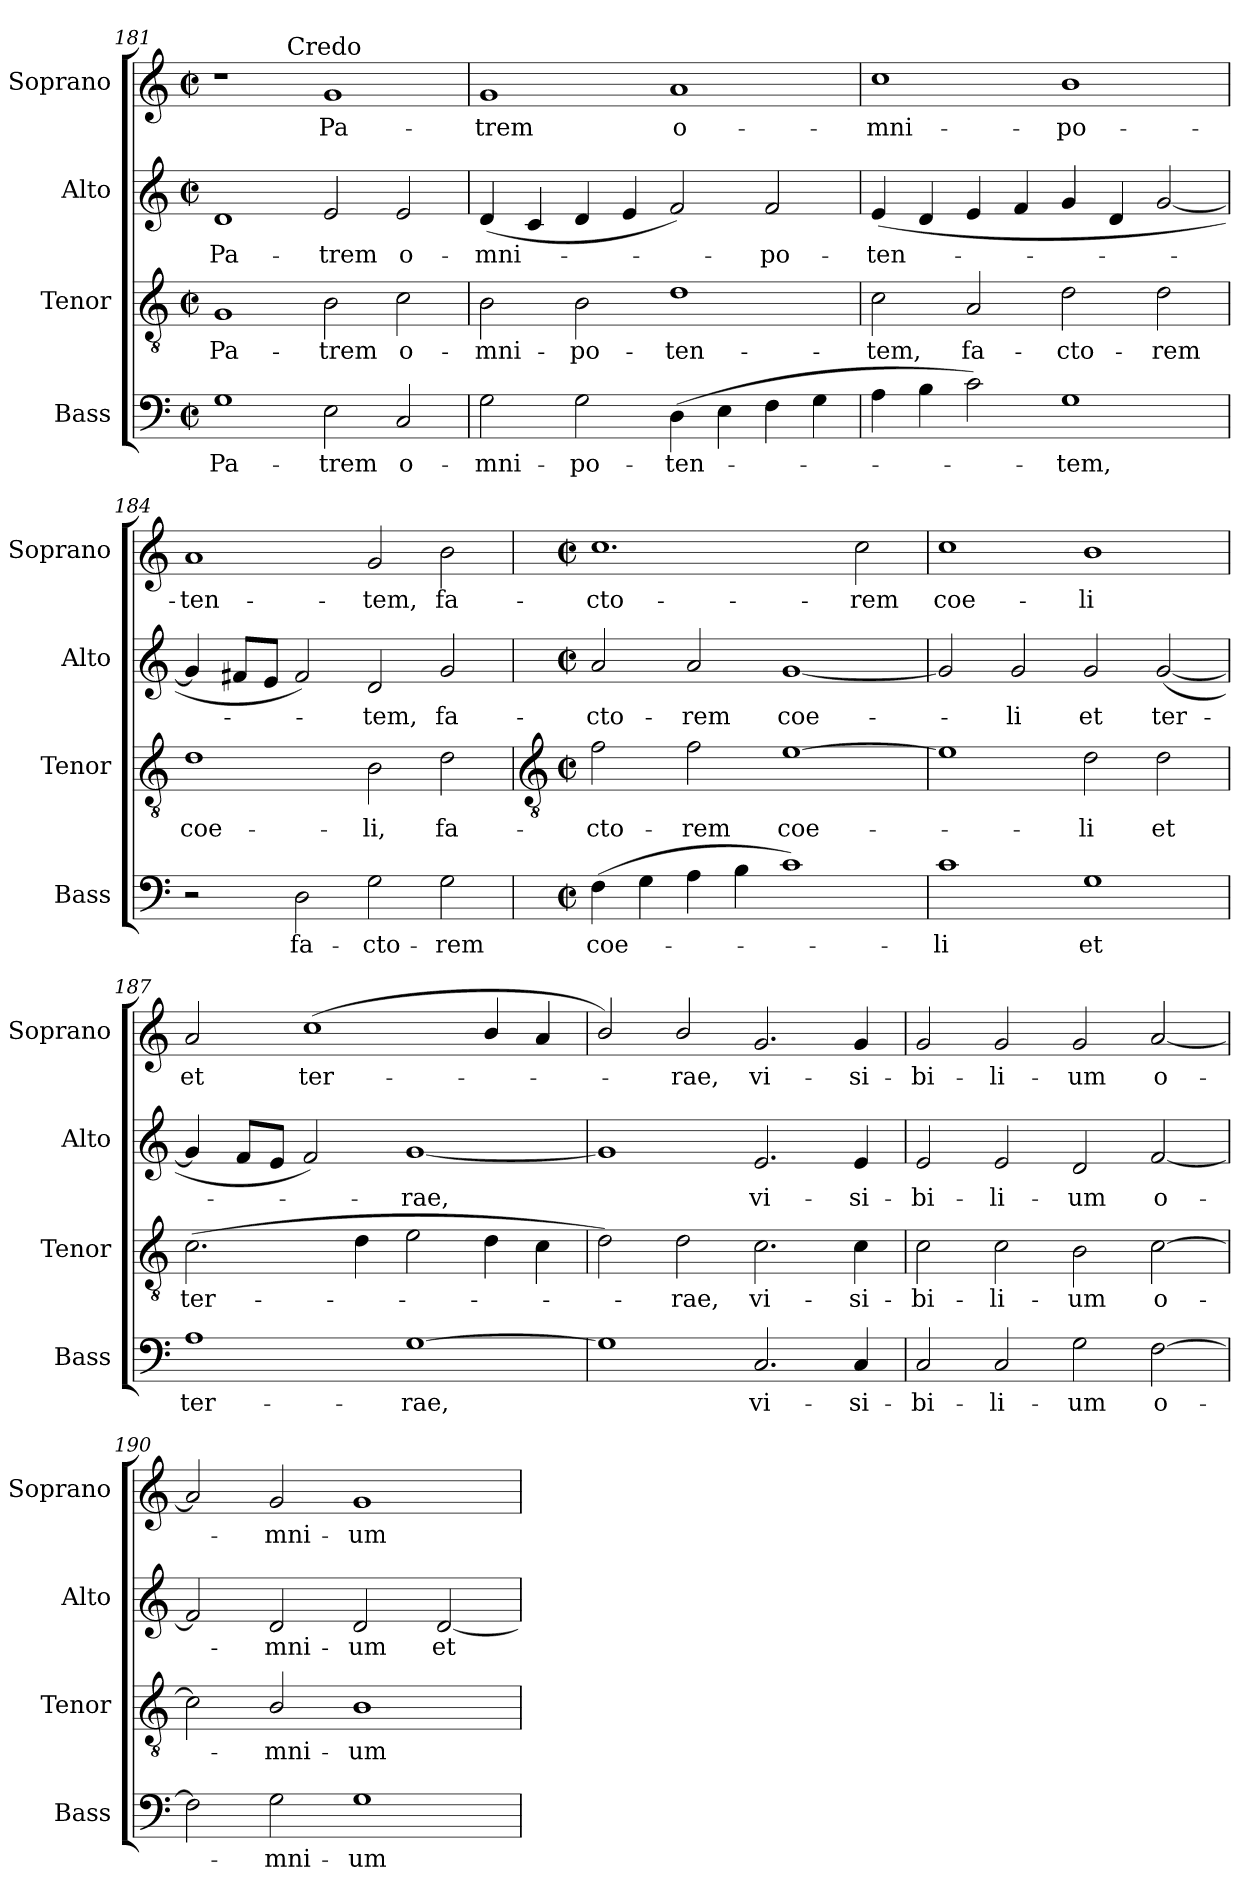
**kern	**text	**kern	**text	**kern	**text	**kern	**text
*part4	*part4	*part3	*part3	*part2	*part2	*part1	*part1
*staff4	*staff4	*staff3	*staff3	*staff2	*staff2	*staff1	*staff1
*I"Bass	*	*I"Tenor	*	*I"Alto	*	*I"Soprano	*
*I'Bass	*	*I'Tenor	*	*I'Alto	*	*I'Soprano	*
*clefF4	*	*clefGv2	*	*clefG2	*	*clefG2	*
*k[]	*	*k[]	*	*k[]	*	*k[]	*
*C:	*	*C:	*	*C:	*	*C:	*
*M4/2	*	*M4/2	*	*M4/2	*	*M4/2	*
*met(c|)	*	*met(c|)	*	*met(c|)	*	*met(c|)	*
=181	=181	=181	=181	=181	=181	=181	=181
!	!LO:LY:b	!	!LO:LY:b	!	!LO:LY:b	!	!
1G	Pa-	1G	Pa-	1d	Pa-	1r	.
!	!	!	!	!	!	!LO:TX:a:cj:t=Credo	!
!	!LO:LY:b	!	!LO:LY:b	!	!LO:LY:b	!	!LO:LY:b
2E	-trem	2B	-trem	2e	-trem	1g	Pa-
!	!LO:LY:b	!	!LO:LY:b	!	!LO:LY:b	!	!
2C	o-	2c	o-	2e	o-	.	.
=182	=182	=182	=182	=182	=182	=182	=182
!	!LO:LY:b	!	!LO:LY:b	!	!LO:LY:b	!	!LO:LY:b
2G	-mni-	2B	-mni-	(<4d	-mni-	1g	-trem
.	.	.	.	4c	.	.	.
!	!LO:LY:b	!	!LO:LY:b	!	!	!	!
2G	-po-	2B	-po-	4d	.	.	.
.	.	.	.	4e	.	.	.
!	!LO:LY:b	!	!LO:LY:b	!	!	!	!LO:LY:b
(>4D	-ten-	1d	-ten-	2f)	.	1a	o-
4E	.	.	.	.	.	.	.
!	!	!	!	!	!LO:LY:b	!	!
4F	.	.	.	2f	po-	.	.
4G	.	.	.	.	.	.	.
=183	=183	=183	=183	=183	=183	=183	=183
!	!	!	!LO:LY:b	!	!LO:LY:b	!	!LO:LY:b
4A	.	2c	-tem,	(<4e	-ten-	1cc	-mni-
4B	.	.	.	4d	.	.	.
!	!	!	!LO:LY:b	!	!	!	!
2c)	.	2A	fa-	4e	.	.	.
.	.	.	.	4f	.	.	.
!	!LO:LY:b	!	!LO:LY:b	!	!	!	!LO:LY:b
1G	tem,	2d	-cto-	4g	.	1b	-po-
.	.	.	.	4d	.	.	.
!	!	!	!LO:LY:b	!	!	!	!
.	.	2d	-rem	[2g	.	.	.
=184	=184	=184	=184	=184	=184	=184	=184
!	!	!	!LO:LY:b	!	!	!	!LO:LY:b
2r	.	1d	coe-	4g]	.	1a	-ten-
.	.	.	.	8f#XL	.	.	.
.	.	.	.	8eJ	.	.	.
!	!LO:LY:b	!	!	!	!	!	!
2D	fa-	.	.	2f#)	.	.	.
!	!LO:LY:b	!	!LO:LY:b	!	!LO:LY:b	!	!LO:LY:b
2G	-cto-	2B	-li,	2d	tem,	2g	-tem,
!	!LO:LY:b	!	!LO:LY:b	!	!LO:LY:b	!	!LO:LY:b
2G	-rem	2d	fa-	2g	fa-	2b	fa-
!!LO:LB:g=z
=185	=185	=185	=185	=185	=185	=185	=185
*	*	*clefGv2	*	*	*	*	*
*M4/2	*	*M4/2	*	*M4/2	*	*M4/2	*
*met(c|)	*	*met(c|)	*	*met(c|)	*	*met(c|)	*
!	!LO:LY:b	!	!LO:LY:b	!	!LO:LY:b	!	!LO:LY:b
(>4F	coe-	2f	-cto-	2a	-cto-	1.cc	-cto-
4G	.	.	.	.	.	.	.
!	!	!	!LO:LY:b	!	!LO:LY:b	!	!
4A	.	2f	-rem	2a	-rem	.	.
4B	.	.	.	.	.	.	.
!	!	!	!LO:LY:b	!	!LO:LY:b	!	!
1c)	.	[1e	coe-	[1g	coe-	.	.
!	!	!	!	!	!	!	!LO:LY:b
.	.	.	.	.	.	2cc	-rem
=186	=186	=186	=186	=186	=186	=186	=186
!	!LO:LY:b	!	!	!	!	!	!LO:LY:b
1c	li	1e]	.	2g]	.	1cc	coe-
!	!	!	!	!	!LO:LY:b	!	!
.	.	.	.	2g	li	.	.
!	!LO:LY:b	!	!LO:LY:b	!	!LO:LY:b	!	!LO:LY:b
1G	et	2d	li	2g	et	1b	-li
!	!	!	!LO:LY:b	!	!LO:LY:b	!	!
.	.	2d	et	(<[2g	ter-	.	.
=187	=187	=187	=187	=187	=187	=187	=187
!	!LO:LY:b	!	!LO:LY:b	!	!	!	!LO:LY:b
1A	ter-	(>2.c	ter-	4g]	.	2a	et
.	.	.	.	8fL	.	.	.
.	.	.	.	8eJ	.	.	.
!	!	!	!	!	!	!	!LO:LY:b
.	.	.	.	2f)	.	(<1cc	ter-
.	.	4d	.	.	.	.	.
!	!LO:LY:b	!	!	!	!LO:LY:b	!	!
[1G	-rae,	2e	.	[1g	rae,	.	.
.	.	4d	.	.	.	4b/	.
.	.	4c	.	.	.	4a	.
=188	=188	=188	=188	=188	=188	=188	=188
1G]	.	2d)	.	1g]	.	2b/)	.
!	!	!	!LO:LY:b	!	!	!	!LO:LY:b
.	.	2d	rae,	.	.	2b/	rae,
!	!LO:LY:b	!	!LO:LY:b	!	!LO:LY:b	!	!LO:LY:b
2.C	vi-	2.c	vi-	2.e	vi-	2.g	vi-
!	!LO:LY:b	!	!LO:LY:b	!	!LO:LY:b	!	!LO:LY:b
4C	-si-	4c	-si-	4e	-si-	4g	-si-
=189	=189	=189	=189	=189	=189	=189	=189
!	!LO:LY:b	!	!LO:LY:b	!	!LO:LY:b	!	!LO:LY:b
2C	-bi-	2c	-bi-	2e	-bi-	2g	-bi-
!	!LO:LY:b	!	!LO:LY:b	!	!LO:LY:b	!	!LO:LY:b
2C	-li-	2c	-li-	2e	-li-	2g	-li-
!	!LO:LY:b	!	!LO:LY:b	!	!LO:LY:b	!	!LO:LY:b
2G	-um	2B	-um	2d	-um	2g	-um
!	!LO:LY:b	!	!LO:LY:b	!	!LO:LY:b	!	!LO:LY:b
[2F	o-	[2c	o-	[2f	o-	[2a	o-
=190	=190	=190	=190	=190	=190	=190	=190
2F]	.	2c]	.	2f]	.	2a]	.
!	!LO:LY:b	!	!LO:LY:b	!	!LO:LY:b	!	!LO:LY:b
2G	mni-	2B/	mni-	2d	mni-	2g	mni-
!	!LO:LY:b	!	!LO:LY:b	!	!LO:LY:b	!	!LO:LY:b
1G	-um	1B	-um	2d	-um	1g	-um
!	!	!	!	!	!LO:LY:b	!	!
.	.	.	.	[2d	et	.	.
=	=	=	=	=	=	=	=
*-	*-	*-	*-	*-	*-	*-	*-
